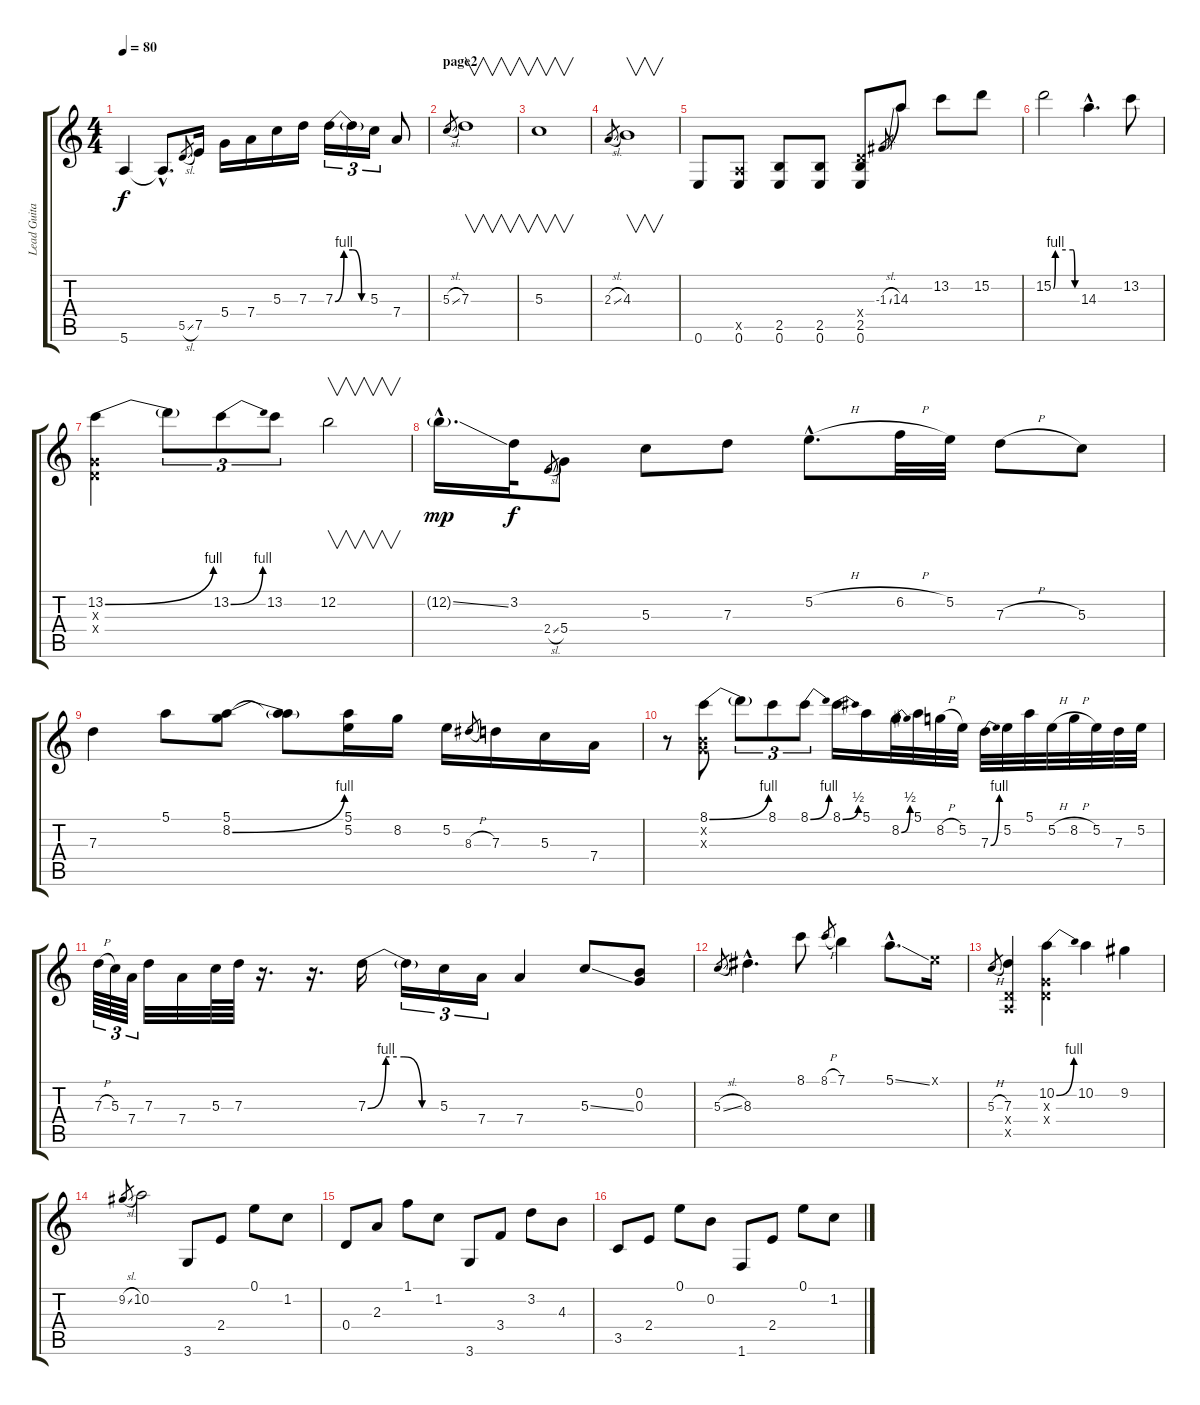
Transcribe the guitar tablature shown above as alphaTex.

\track ("Lead Guitar" "Lead Guita") {instrument overdrivenguitar}
\staff {score tabs}
\tuning (E4 B3 G3 D3 A2 E2) {hide}
\ts (4 4)
\tempo 80
\clef g2
\ks c
5.6.4{dy f} 5.6{hac t}.8{d} 5.5{sl}.8{gr} 7.5.16 5.4.16 7.4.16 5.3.16 7.3.16 7.3{be (custom 0 0 15 4 30 4 45 0 60 0)}.16{tu (3 2)} 7.3{t}.16{tu (3 2)} 5.3.16{tu (3 2)} 7.4.8 |
\section ("" "page2")
5.3{sl}.8{gr} 7.3.1{v} |
5.3.1{v} |
2.3{sl}.8{gr} 4.3.1{v} |
0.6.8 (0.5{x} 0.6).8 (2.5 0.6).8 (2.5 0.6).8 (0.4{x} 2.5 0.6).8 -1.3{sl}.8{gr} 14.3.8 13.2.8 15.2.8 |
15.2{be (custom 0 0 5 4 50 4 55 0 60 0)}.2 14.3{hac}.4{d} 13.2.8 |
(13.2{be (bend 0 0 60 4)} 0.3{x} 0.4{x}).4 13.2{t}.8{tu (3 2)} 13.2{be (bend 0 0 60 4)}.8{tu (3 2)} 13.2.8{tu (3 2)} 12.2.2{v} |
12.2{ss g hac}.16{d dy mp} 3.2.32{dy f} 2.4{sl}.8{gr} 5.4.8 5.3.8 7.3.8 5.2{h hac}.8{d} 6.2{h}.32 5.2.32 7.3{h}.8 5.3.8 |
7.3.4 5.1.8 (5.1 8.2{be (bend 0 0 60 4)}).8 (5.1{t} 8.2{t}).8 (5.1 5.2).16 8.2.16 5.2.16 8.3{h}.8{gr} 7.3.16 5.3.16 7.4.16 |
r.8 (8.1{be (bend 0 0 60 4)} 0.2{x} 0.3{x}).8 8.1{t}.8{tu (3 2)} 8.1.8{tu (3 2)} 8.1{be (bend 0 0 60 4)}.8{tu (3 2)} 8.1{be (bend 0 0 60 2)}.16 5.1.16 8.2{be (bend 0 0 60 2)}.32 5.1.32 8.2{h}.32 5.2.32 7.3{be (bend 0 0 60 4)}.32 5.2.32 5.1.32 5.2{h}.32 8.2{h}.32 5.2.32 7.3.32 5.2.32 |
7.3{h}.64{tu (3 2)} 5.3.64{tu (3 2)} 7.4.64{tu (3 2)} 7.3.32 7.4.32 5.3.64 7.3.64 r.16{d} r.16{d} 7.3{be (custom 0 0 15 4 30 4 45 0 60 0)}.16 7.3{t}.16{tu (3 2)} 5.3.16{tu (3 2)} 7.4.16{tu (3 2)} 7.4.4 5.3{ss}.8 (0.2 0.3).8 |
5.3{sl}.8{gr} 8.3{hac}.4{d} 8.1.8 8.1{h}.8{gr} 7.1.4 5.1{ss hac}.8{d} 0.1{x}.16 |
5.3{h}.8{gr} (7.3 0.4{x} 0.5{x}).4 (10.2{be (bend 0 0 60 4)} 0.3{x} 0.4{x}).4 10.2.4 9.2.4 |
9.2{sl}.8{gr} 10.2.2{volume 11} 3.6.8 2.4.8 0.1.8 1.2.8 |
0.4.8 2.3.8 1.1.8 1.2.8 3.6.8 3.4.8 3.2.8 4.3.8 |
3.5.8 2.4.8 0.1.8 0.2.8 1.6.8 2.4.8 0.1.8 1.2.8
